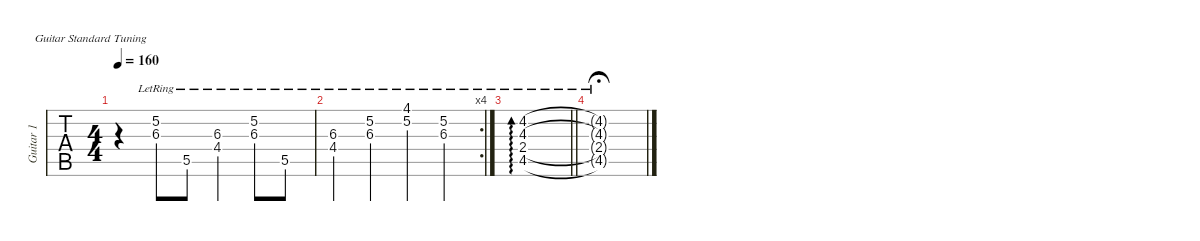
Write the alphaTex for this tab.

\defaultSystemsLayout 4
\hideDynamics
\bracketExtendMode nobrackets
\multiTrackTrackNamePolicy allsystems
\firstSystemTrackNameMode fullname
\otherSystemsTrackNameMode fullname
\otherSystemsTrackNameOrientation horizontal
\track ("Guitar 1" "Guitar 1") {instrument overdrivenguitar}
\staff {tabs}
\tuning (E4 B3 G3 D3 A2 E2)
\ts (4 4)
\scale
0.984408
\tempo 160
\accidentals auto
\clef g2
\ottava regular
\simile none
\ks c
r.4{dy mf} (6.3{lr acc #} 5.2{lr}).8 5.5{lr}.8 (4.4{lr acc #} 6.3{lr acc #}).4 (6.3{lr acc #} 5.2{lr}).8 5.5{lr}.8 |
\rc 4
\scale
0.971193 (4.4{lr acc #} 6.3{lr acc #}).4 (6.3{lr acc #} 5.2{lr}).4 (4.1{lr acc #} 5.2{lr}).4 (5.2{lr} 6.3{lr acc #}).4 |
\scale
1.02611
\barLineRight lightlight
(4.2{lr acc #} 4.3{lr} 2.4{lr} 4.5{lr acc #}).1{ad 0} |
\scale
0.973895 (4.5{lr t acc #} 2.4{lr t} 4.3{lr t} 4.2{lr t acc #}).1{fermata (medium 1)}
